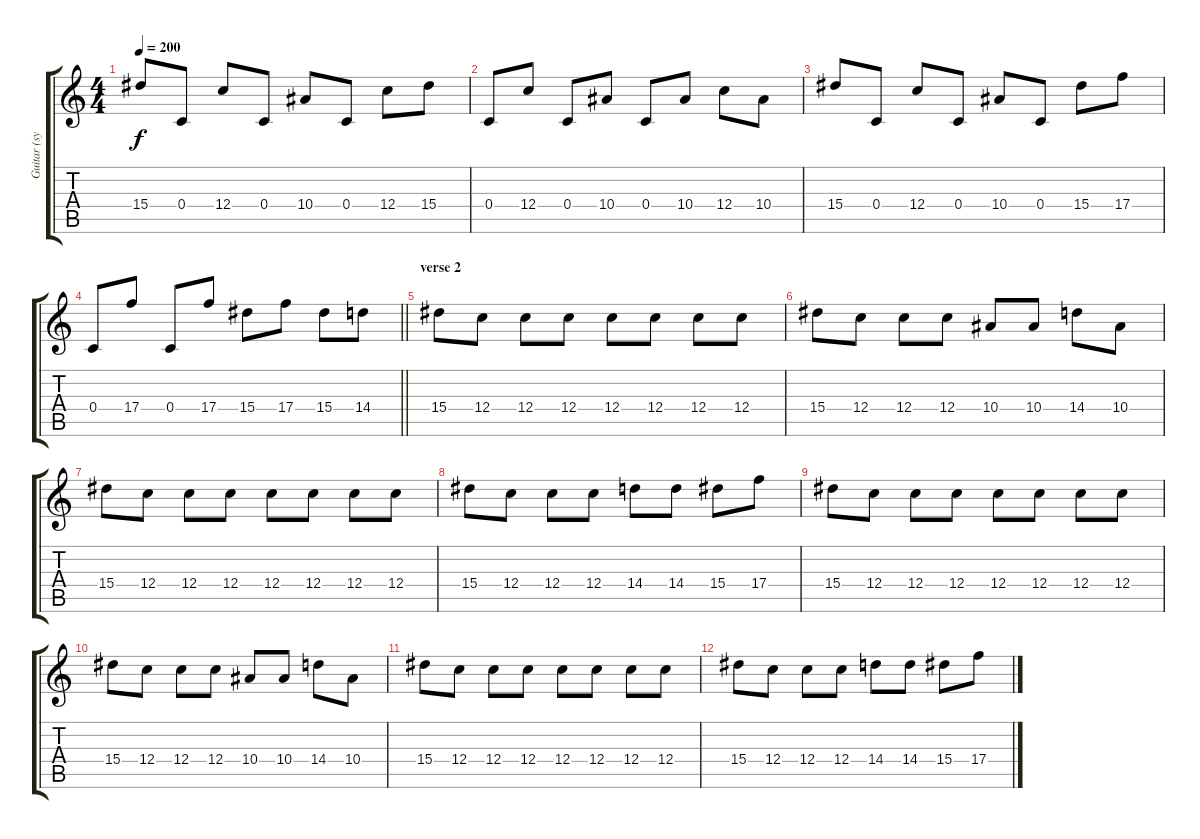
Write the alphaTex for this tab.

\track ("Guitar (synth)" "Guitar (sy") {instrument distortionguitar}
\staff {score tabs}
\tuning (D4 A3 F3 C3 G2 C2) {hide}
\ts (4 4)
\tempo 200
\clef g2
\ks c
15.4.8{dy f volume 12} 0.4.8 12.4.8 0.4.8 10.4.8 0.4.8 12.4.8 15.4.8 |
0.4.8 12.4.8 0.4.8 10.4.8 0.4.8 10.4.8 12.4.8 10.4.8 |
15.4.8 0.4.8 12.4.8 0.4.8 10.4.8 0.4.8 15.4.8 17.4.8 |
\barLineRight lightlight
0.4.8 17.4.8 0.4.8 17.4.8 15.4.8 17.4.8 15.4.8 14.4.8 |
\section ("" "verse 2")
15.4.8 12.4.8 12.4.8 12.4.8 12.4.8 12.4.8 12.4.8 12.4.8 |
15.4.8 12.4.8 12.4.8 12.4.8 10.4.8 10.4.8 14.4.8 10.4.8 |
15.4.8 12.4.8 12.4.8 12.4.8 12.4.8 12.4.8 12.4.8 12.4.8 |
15.4.8 12.4.8 12.4.8 12.4.8 14.4.8 14.4.8 15.4.8 17.4.8 |
15.4.8 12.4.8 12.4.8 12.4.8 12.4.8 12.4.8 12.4.8 12.4.8 |
15.4.8 12.4.8 12.4.8 12.4.8 10.4.8 10.4.8 14.4.8 10.4.8 |
15.4.8 12.4.8 12.4.8 12.4.8 12.4.8 12.4.8 12.4.8 12.4.8 |
15.4.8 12.4.8 12.4.8 12.4.8 14.4.8 14.4.8 15.4.8 17.4.8
